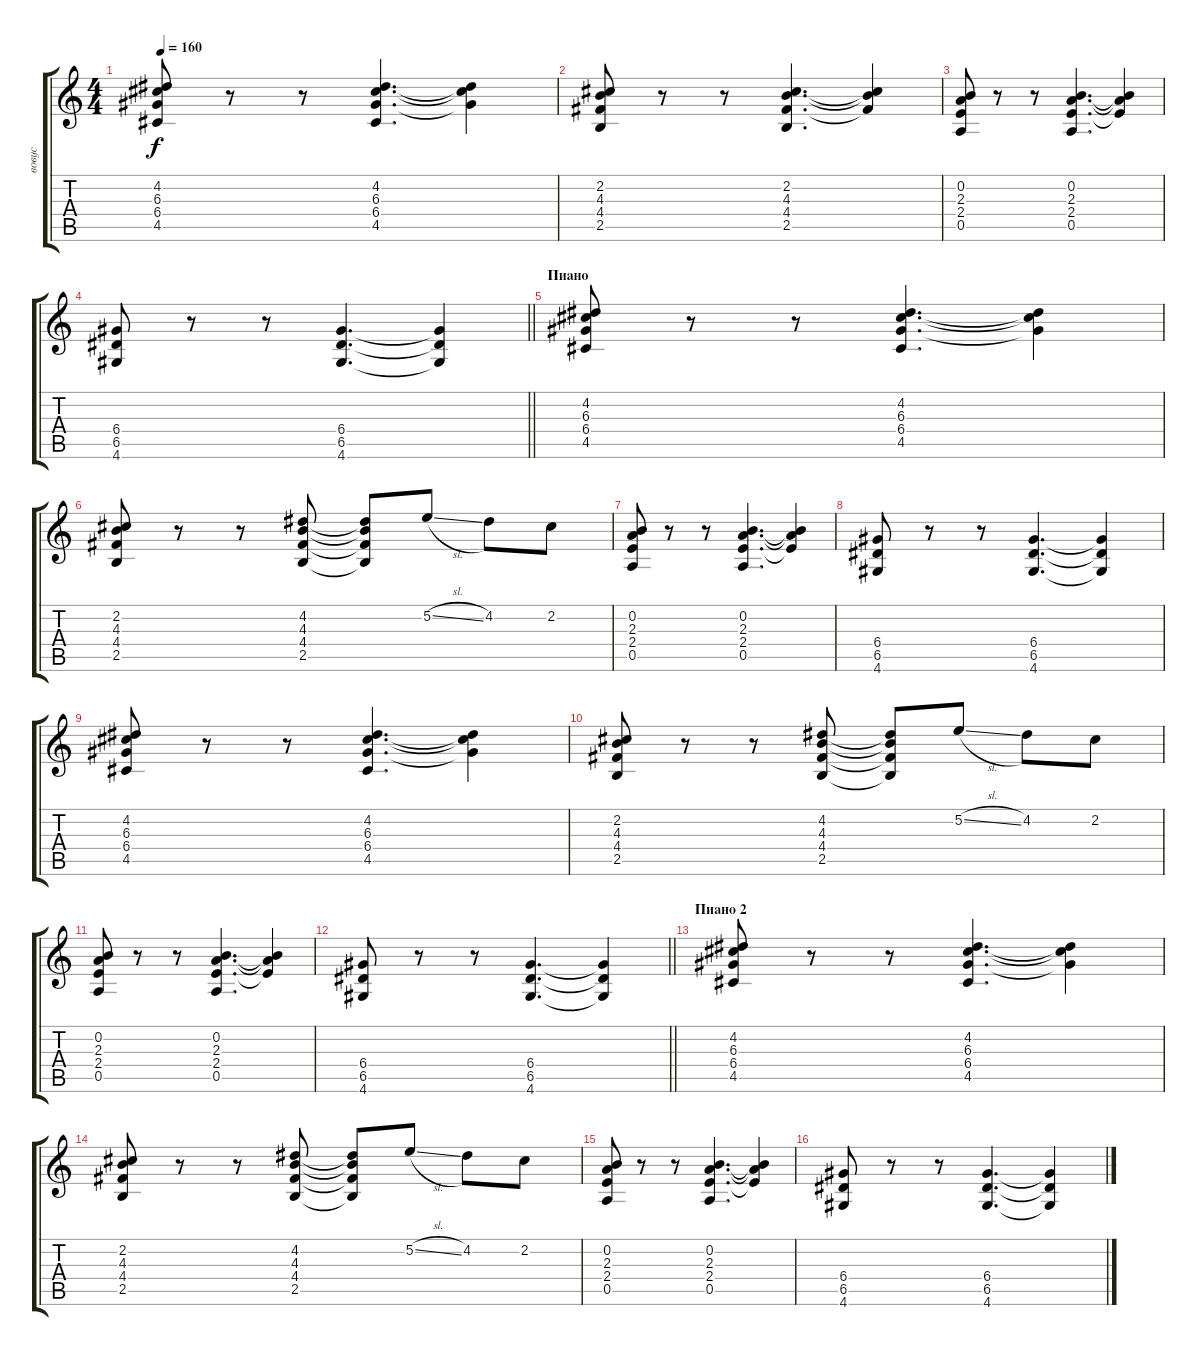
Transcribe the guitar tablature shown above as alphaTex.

\track ("вовус" "вовус") {instrument acousticguitarsteel}
\staff {score tabs}
\tuning (E4 B3 G3 D3 A2 E2) {hide}
\ts (4 4)
\tempo 160
\clef g2
\ks c
(4.2 6.3 6.4 4.5).8{dy f} r.8 r.8 (4.2 6.3 6.4 4.5).4{d} (4.2{t} 6.3{t} 6.4{t}).4 |
(2.2 4.3 4.4 2.5).8 r.8 r.8 (2.2 4.3 4.4 2.5).4{d} (2.2{t} 4.3{t} 4.4{t}).4 |
(0.2 2.3 2.4 0.5).8 r.8 r.8 (0.2 2.3 2.4 0.5).4{d} (0.2{t} 2.3{t} 2.4{t}).4 |
\barLineRight lightlight
(6.4 6.5 4.6).8 r.8 r.8 (6.4 6.5 4.6).4{d} (6.4{t} 6.5{t} 4.6{t}).4 |
\section ("" "Пиано")
(4.2 6.3 6.4 4.5).8 r.8 r.8 (4.2 6.3 6.4 4.5).4{d} (4.2{t} 6.3{t} 6.4{t}).4 |
(2.2 4.3 4.4 2.5).8 r.8 r.8 (4.2 4.3 4.4 2.5).8 (4.2{t} 4.3{t} 4.4{t} 2.5{t}).8 5.2{sl}.8 4.2.8 2.2.8 |
(0.2 2.3 2.4 0.5).8 r.8 r.8 (0.2 2.3 2.4 0.5).4{d} (0.2{t} 2.3{t} 2.4{t}).4 |
(6.4 6.5 4.6).8 r.8 r.8 (6.4 6.5 4.6).4{d} (6.4{t} 6.5{t} 4.6{t}).4 |
(4.2 6.3 6.4 4.5).8 r.8 r.8 (4.2 6.3 6.4 4.5).4{d} (4.2{t} 6.3{t} 6.4{t}).4 |
(2.2 4.3 4.4 2.5).8 r.8 r.8 (4.2 4.3 4.4 2.5).8 (4.2{t} 4.3{t} 4.4{t} 2.5{t}).8 5.2{sl}.8 4.2.8 2.2.8 |
(0.2 2.3 2.4 0.5).8 r.8 r.8 (0.2 2.3 2.4 0.5).4{d} (0.2{t} 2.3{t} 2.4{t}).4 |
\barLineRight lightlight
(6.4 6.5 4.6).8 r.8 r.8 (6.4 6.5 4.6).4{d} (6.4{t} 6.5{t} 4.6{t}).4 |
\section ("" "Пиано 2")
(4.2 6.3 6.4 4.5).8 r.8 r.8 (4.2 6.3 6.4 4.5).4{d} (4.2{t} 6.3{t} 6.4{t}).4 |
(2.2 4.3 4.4 2.5).8 r.8 r.8 (4.2 4.3 4.4 2.5).8 (4.2{t} 4.3{t} 4.4{t} 2.5{t}).8 5.2{sl}.8 4.2.8 2.2.8 |
(0.2 2.3 2.4 0.5).8 r.8 r.8 (0.2 2.3 2.4 0.5).4{d} (0.2{t} 2.3{t} 2.4{t}).4 |
(6.4 6.5 4.6).8 r.8 r.8 (6.4 6.5 4.6).4{d} (6.4{t} 6.5{t} 4.6{t}).4
